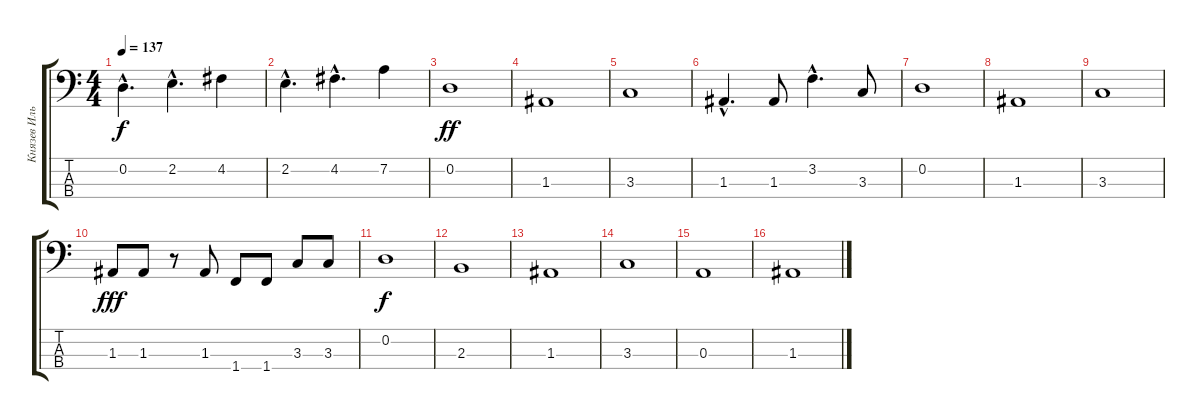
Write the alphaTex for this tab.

\track ("Князев Илья" "Князев Иль") {instrument electricbasspick}
\staff {score tabs}
\tuning (G2 D2 A1 E1) {hide}
\ts (4 4)
\tempo 137
\clef f4
\ks c
0.2{hac}.4{d dy f} 2.2{hac}.4{d} 4.2.4 |
2.2{hac}.4{d} 4.2{hac}.4{d} 7.2.4 |
0.2.1{dy ff} |
1.3.1 |
3.3.1 |
1.3{hac}.4{d} 1.3.8 3.2{hac}.4{d} 3.3.8 |
0.2.1 |
1.3.1 |
3.3.1 |
1.3.8{dy fff} 1.3.8 r.8 1.3.8 1.4.8 1.4.8 3.3.8 3.3.8 |
0.2.1{dy f} |
2.3.1 |
1.3.1 |
3.3.1 |
0.3.1 |
1.3.1
